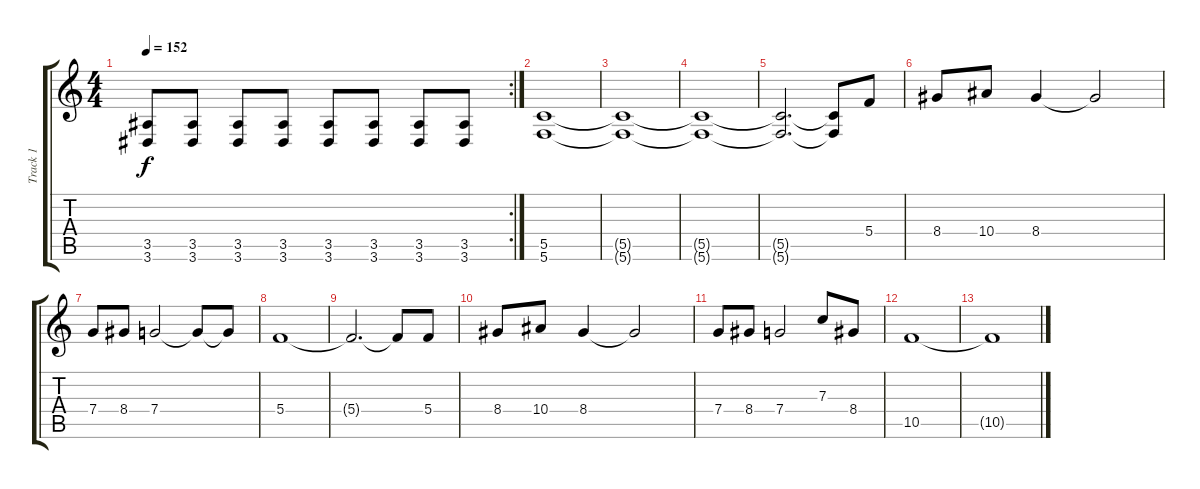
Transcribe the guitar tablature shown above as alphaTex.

\track ("Track 1" "Track 1") {instrument distortionguitar}
\staff {score tabs}
\tuning (D4 A3 F3 C3 G2 C2) {hide}
\rc 2
\ts (4 4)
\tempo 152
\clef g2
\ks c
(3.5 3.6).8{dy f} (3.5 3.6).8 (3.5 3.6).8 (3.5 3.6).8 (3.5 3.6).8 (3.5 3.6).8 (3.5 3.6).8 (3.5 3.6).8 |
(5.5 5.6).1 |
(5.5{t} 5.6{t}).1 |
(5.5{t} 5.6{t}).1 |
(5.5{t} 5.6{t}).2{d} (5.5{t} 5.6{t}).8 5.4.8 |
8.4.8 10.4.8 8.4.4 8.4{t}.2 |
7.4.8 8.4.8 7.4.2 7.4{t}.8 7.4{t}.8 |
5.4.1 |
5.4{t}.2{d} 5.4{t}.8 5.4.8 |
8.4.8 10.4.8 8.4.4 8.4{t}.2 |
7.4.8 8.4.8 7.4.2 7.3.8 8.4.8 |
10.5.1 |
10.5{t}.1
